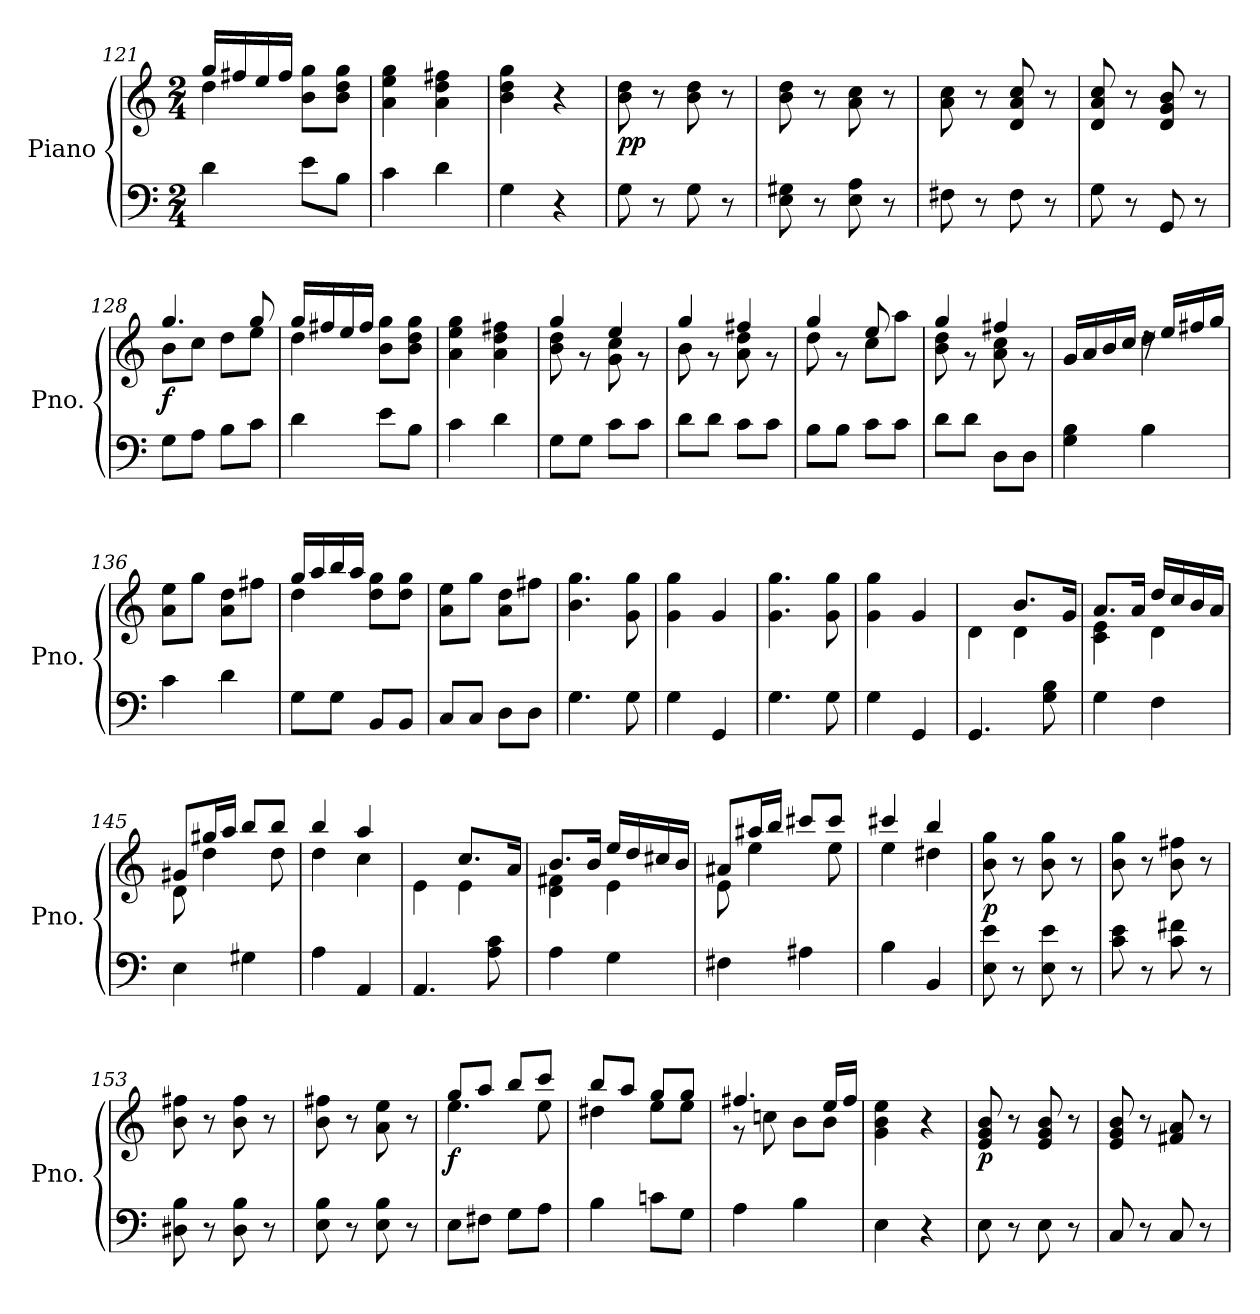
**kern	**kern	**dynam
*part1	*part1	*part1
*staff2	*staff1	*staff1/2
*I"Piano	*	*
*I'Pno.	*	*
*clefF4	*clefG2	*
*k[]	*k[]	*
*M2/4	*M2/4	*
=121	=121	=121
*	*^	*
4d\	16gg/LL	4dd\	.
.	16ff#X/	.	.
.	16ee/	.	.
.	16ff#/JJ	.	.
8e\L	8b\ 8gg\L	4ryy	.
8B\J	8b\ 8dd\ 8gg\J	.	.
*	*v	*v	*
=122	=122	=122
4c\	4a\ 4ee\ 4gg\	.
4d\	4a\ 4dd\ 4ff#X\	.
=123	=123	=123
4G\	4b\ 4dd\ 4gg\	.
4r	4r	.
=124	=124	=124
!	!	!LO:DY:b
!	!	!LO:DY:n=1:b
8G\	8b\ 8dd\	p p
8r	8r	.
8G\	8b\ 8dd\	.
8r	8r	.
=125	=125	=125
8E\ 8G#X\	8b\ 8dd\	.
8r	8r	.
8E\ 8A\	8a\ 8cc\	.
8r	8r	.
=126	=126	=126
8F#X\	8a\ 8cc\	.
8r	8r	.
8F#\	8d/ 8a/ 8cc/	.
8r	8r	.
=127	=127	=127
8G\	8d/ 8a/ 8cc/	.
8r	8r	.
8GG/	8d/ 8g/ 8b/	.
8r	8r	.
!!LO:LB:g=z
=128	=128	=128
*	*^	*
!	!	!	!LO:DY:b
8G\L	4.gg/	8b\L	f
8A\J	.	8cc\J	.
8B\L	.	8dd\L	.
8c\J	8gg/	8ee\J	.
=129	=129	=129	=129
4d\	16gg/LL	4dd\	.
.	16ff#X/	.	.
.	16ee/	.	.
.	16ff#/JJ	.	.
8e\L	8b\ 8gg\L	4ryy	.
8B\J	8b\ 8dd\ 8gg\J	.	.
*	*v	*v	*
=130	=130	=130
4c\	4a\ 4ee\ 4gg\	.
4d\	4a\ 4dd\ 4ff#X\	.
=131	=131	=131
*	*^	*
8G\L	4gg/	8b\ 8dd\	.
8G\J	.	8r	.
8c\L	4ee/	8g\ 8cc\	.
8c\J	.	8r	.
=132	=132	=132	=132
8d\L	4gg/	8b\	.
8d\J	.	8r	.
8c\L	4ff#X/	8a\ 8dd\	.
8c\J	.	8r	.
=133	=133	=133	=133
8B\L	4gg/	8dd\	.
8B\J	.	8r	.
8c\L	8cc\L	8ee/	.
8c\J	8aa\J	8ryy	.
=134	=134	=134	=134
8d\L	4gg/	8b\ 8dd\	.
8d\J	.	8r	.
8D\L	4ff#X/	8a\ 8cc\	.
8D\J	.	8r	.
=135	=135	=135	=135
4G\ 4B\	16g/LL	4ryy	.
.	16a/	.	.
.	16b/	.	.
.	16cc/JJ	.	.
4B\	16rdd	4dd\	.
.	16ee/LL	.	.
.	16ff#X/	.	.
.	16gg/JJ	.	.
*	*v	*v	*
!!LO:LB:g=z
=136	=136	=136
4c\	8a\ 8ee\L	.
.	8gg\J	.
4d\	8a\ 8dd\L	.
.	8ff#X\J	.
=137	=137	=137
*	*^	*
8G\L	16gg/LL	4dd\	.
.	16aa/	.	.
8G\J	16bb/	.	.
.	16aa/JJ	.	.
8BB/L	8dd\ 8gg\L	4ryy	.
8BB/J	8dd\ 8gg\J	.	.
*	*v	*v	*
=138	=138	=138
8C/L	8a\ 8ee\L	.
8C/J	8gg\J	.
8D\L	8a\ 8dd\L	.
8D\J	8ff#X\J	.
=139	=139	=139
4.G\	4.b\ 4.gg\	.
8G\	8g\ 8gg\	.
=140	=140	=140
4G\	4g\ 4gg\	.
4GG/	4g/	.
=141	=141	=141
4.G\	4.g\ 4.gg\	.
8G\	8g\ 8gg\	.
=142	=142	=142
4G\	4g\ 4gg\	.
4GG/	4g/	.
=143	=143	=143
*	*^	*
4.GG/	4d\	4ryy	.
.	8.b/L	4d\	.
8G\ 8B\	.	.	.
.	16g/Jk	.	.
=144	=144	=144	=144
4G\	8.a/L	4c\ 4e\	.
.	16a/Jk	.	.
4F\	16dd/LL	4d\	.
.	16cc/	.	.
.	16b/	.	.
.	16a/JJ	.	.
!!LO:LB:g=z	!!
=145	=145	=145	=145
4E\	8g#X/L	8d\	.
.	16gg#X/L	4dd\	.
.	16aa/JJ	.	.
4G#X\	8bb/L	.	.
.	8bb/J	8dd\	.
=146	=146	=146	=146
4A\	4bb/	4dd\	.
4AA/	4aa/	4cc\	.
=147	=147	=147	=147
4.AA/	4e\	4ryy	.
.	8.cc/L	4e\	.
8A\ 8c\	.	.	.
.	16a/Jk	.	.
=148	=148	=148	=148
4A\	8.b/L	4d\ 4f#X\	.
.	16b/Jk	.	.
4G\	16ee/LL	4e\	.
.	16dd/	.	.
.	16cc#X/	.	.
.	16b/JJ	.	.
=149	=149	=149	=149
4F#X\	8a#X/L	8e\	.
.	16aa#X/L	4ee\	.
.	16bb/JJ	.	.
4A#X\	8ccc#X/L	.	.
.	8ccc#/J	8ee\	.
=150	=150	=150	=150
4B\	4ccc#X/	4ee\	.
4BB/	4bb/	4dd#X\	.
=151	=151	=151	=151
!	!	!	!LO:DY:b
*	*v	*v	*
8E\ 8e\	8b\ 8gg\	p
8r	8r	.
8E\ 8e\	8b\ 8gg\	.
8r	8r	.
=152	=152	=152
8c\ 8e\	8b\ 8gg\	.
8r	8r	.
8c\ 8f#X\	8b\ 8ff#X\	.
8r	8r	.
=153	=153	=153
8D#X\ 8B\	8b\ 8ff#X\	.
8r	8r	.
8D#\ 8B\	8b\ 8ff#\	.
8r	8r	.
!!LO:LB:g=z
=154	=154	=154
8E\ 8B\	8b\ 8ff#X\	.
8r	8r	.
8E\ 8B\	8a\ 8ee\	.
8r	8r	.
=155	=155	=155
*	*^	*
!	!	!	!LO:DY:b
8E\L	8gg/L	4.ee\	f
8F#X\J	8aa/J	.	.
8G\L	8bb/L	.	.
8A\J	8ccc/J	8ee\	.
=156	=156	=156	=156
4B\	8bb/L	4dd#X\	.
.	8aa/J	.	.
8cn\L	8gg/L	8ee\L	.
8G\J	8gg/J	8ee\J	.
=157	=157	=157	=157
4A\	4.ff#X/	8r	.
.	.	8ccn\	.
4B\	.	8b\L	.
.	16ee/LL	8b\J	.
.	16ff#/JJ	.	.
*	*v	*v	*
=158	=158	=158
4E\	4g\ 4b\ 4ee\	.
4r	4r	.
=159	=159	=159
!	!	!LO:DY:b
8E\	8e/ 8g/ 8b/	p
8r	8r	.
8E\	8e/ 8g/ 8b/	.
8r	8r	.
=160	=160	=160
8C/	8e/ 8g/ 8b/	.
8r	8r	.
8C/	8f#X/ 8a/	.
8r	8r	.
=	=	=
*-	*-	*-
